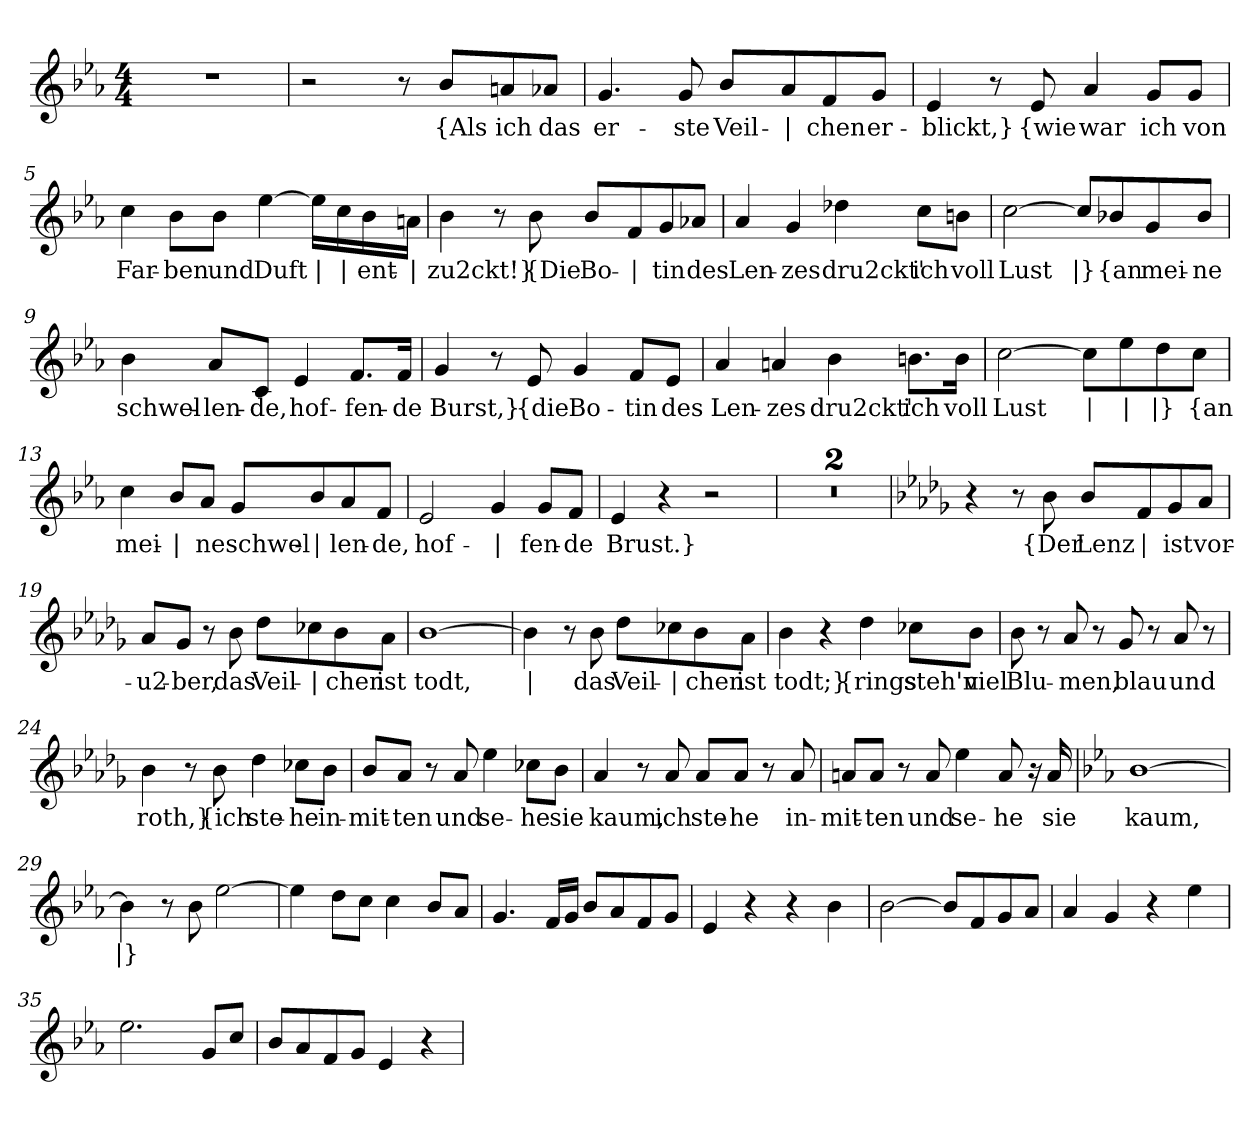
**kern	**text
*part1	*part1
*staff1	*staff1
*clefG2	*
*k[b-e-a-]	*
*M4/4	*
=1	=1
1r	.
=2	=2
2r	.
8r	.
!	!LO:LY:b
8b-/L	{Als
!	!LO:LY:b
8an/	ich
!	!LO:LY:b
8a-X/J	das
=3	=3
!	!LO:LY:b
4.g/	er-
!	!LO:LY:b
8g/	-ste
!	!LO:LY:b
8b-/L	Veil-
!	!LO:LY:b
8a-/	|
!	!LO:LY:b
8f/	-chen
!	!LO:LY:b
8g/J	er-
=4	=4
!	!LO:LY:b
4e-/	-blickt,}
8r	.
!	!LO:LY:b
8e-/	{wie
!	!LO:LY:b
4a-/	war
!	!LO:LY:b
8g/L	ich
!	!LO:LY:b
8g/J	von
!!LO:LB:g=z
=5	=5
!	!LO:LY:b
4cc\	Far-
!	!LO:LY:b
8b-\L	-ben
!	!LO:LY:b
8b-\J	und
!	!LO:LY:b
[4ee-\	Duft
!	!LO:LY:b
16ee-\LL]	|
!	!LO:LY:b
16cc\	|
!	!LO:LY:b
16b-\	ent-
!	!LO:LY:b
16an\JJ	|
=6	=6
!	!LO:LY:b
4b-\	-zu2ckt!}
8r	.
!	!LO:LY:b
8b-\	{Die
!	!LO:LY:b
8b-/L	Bo-
!	!LO:LY:b
8f/	|
!	!LO:LY:b
8g/	-tin
!	!LO:LY:b
8a-X/J	des
=7	=7
!	!LO:LY:b
4a-/	Len-
!	!LO:LY:b
4g/	-zes
!	!LO:LY:b
4dd-X\	dru2ckt'
!	!LO:LY:b
8cc\L	ich
!	!LO:LY:b
8bn\J	voll
!!LO:LB:g=z
=8	=8
!	!LO:LY:b
[2cc\	Lust
!	!LO:LY:b
8cc/L]	|}
!	!LO:LY:b
8b-X/	{an
!	!LO:LY:b
8g/	mei-
!	!LO:LY:b
8b-/J	-ne
=9	=9
!	!LO:LY:b
4b-\	schwel-
!	!LO:LY:b
8a-/L	-len-
!	!LO:LY:b
8c/J	-de,
!	!LO:LY:b
4e-/	hof-
!	!LO:LY:b
8.f/L	-fen-
!	!LO:LY:b
16f/Jk	-de
=10	=10
!	!LO:LY:b
4g/	Burst,}
8r	.
!	!LO:LY:b
8e-/	{die
!	!LO:LY:b
4g/	Bo-
!	!LO:LY:b
8f/L	-tin
!	!LO:LY:b
8e-/J	des
!!LO:LB:g=z
=11	=11
!	!LO:LY:b
4a-/	Len-
!	!LO:LY:b
4an/	-zes
!	!LO:LY:b
4b-\	dru2ckt'
!	!LO:LY:b
8.bn\L	ich
!	!LO:LY:b
16b\Jk	voll
=12	=12
!	!LO:LY:b
[2cc\	Lust
!	!LO:LY:b
8cc\L]	|
!	!LO:LY:b
8ee-\	|
!	!LO:LY:b
8dd\	|}
!	!LO:LY:b
8cc\J	{an
=13	=13
!	!LO:LY:b
4cc\	mei-
!	!LO:LY:b
8b-/L	|
!	!LO:LY:b
8a-/J	-ne
!	!LO:LY:b
8g/L	schwel-
!	!LO:LY:b
8b-/	|
!	!LO:LY:b
8a-/	-len-
!	!LO:LY:b
8f/J	-de,
=14	=14
!	!LO:LY:b
2e-/	hof-
!	!LO:LY:b
4g/	|
!	!LO:LY:b
8g/L	-fen-
!	!LO:LY:b
8f/J	-de
=15	=15
!	!LO:LY:b
4e-/	Brust.}
4r	.
2r	.
!!LO:LB:g=z
=16	=16
1r	.
=17	=17
1r	.
=18	=18
*k[b-e-a-d-g-]	*
4r	.
8r	.
!	!LO:LY:b
8b-\	{Der
!	!LO:LY:b
8b-/L	Lenz
!	!LO:LY:b
8f/	|
!	!LO:LY:b
8g-/	ist
!	!LO:LY:b
8a-/J	vor-
=19	=19
!	!LO:LY:b
8a-/L	-u2-
!	!LO:LY:b
8g-/J	-ber,
8r	.
!	!LO:LY:b
8b-\	das
!	!LO:LY:b
8dd-\L	Veil-
!	!LO:LY:b
8cc-X\	|
!	!LO:LY:b
8b-\	-chen
!	!LO:LY:b
8a-\J	ist
=20	=20
!	!LO:LY:b
[1b-	todt,
=21	=21
!	!LO:LY:b
4b-\]	|
8r	.
!	!LO:LY:b
8b-\	das
!	!LO:LY:b
8dd-\L	Veil-
!	!LO:LY:b
8cc-X\	|
!	!LO:LY:b
8b-\	-chen
!	!LO:LY:b
8a-\J	ist
!!LO:LB:g=z
=22	=22
!	!LO:LY:b
4b-\	todt;}
4r	.
!	!LO:LY:b
4dd-\	{rings
!	!LO:LY:b
8cc-X\L	steh'n
!	!LO:LY:b
8b-\J	viel
=23	=23
!	!LO:LY:b
8b-\	Blu-
8r	.
!	!LO:LY:b
8a-/	-men,
8r	.
!	!LO:LY:b
8g-/	blau
8r	.
!	!LO:LY:b
8a-/	und
8r	.
=24	=24
!	!LO:LY:b
4b-\	roth,}
8r	.
!	!LO:LY:b
8b-\	{ich
!	!LO:LY:b
4dd-\	ste-
!	!LO:LY:b
8cc-X\L	-he
!	!LO:LY:b
8b-\J	in-
=25	=25
!	!LO:LY:b
8b-/L	-mit-
!	!LO:LY:b
8a-/J	-ten
8r	.
!	!LO:LY:b
8a-/	und
!	!LO:LY:b
4ee-\	se-
!	!LO:LY:b
8cc-X\L	-he
!	!LO:LY:b
8b-\J	sie
!!LO:LB:g=z
=26	=26
!	!LO:LY:b
4a-/	kaum,
8r	.
!	!LO:LY:b
8a-/	ich
!	!LO:LY:b
8a-/L	ste-
!	!LO:LY:b
8a-/J	-he
8r	.
!	!LO:LY:b
8a-/	in-
=27	=27
!	!LO:LY:b
8an/L	-mit-
!	!LO:LY:b
8a/J	-ten
8r	.
!	!LO:LY:b
8a/	und
!	!LO:LY:b
4ee-\	se-
!	!LO:LY:b
8a/	-he
16r	.
!	!LO:LY:b
16a/	sie
=28	=28
*k[b-e-a-]	*
!	!LO:LY:b
[1b-	kaum,
=29	=29
!	!LO:LY:b
4b-\]	|}
8r	.
8b-\	.
[2ee-\	.
=30	=30
4ee-\]	.
8dd\L	.
8cc\J	.
4cc\	.
8b-/L	.
8a-/J	.
!!LO:LB:g=z
=31	=31
4.g/	.
16f/LL	.
16g/JJ	.
8b-/L	.
8a-/	.
8f/	.
8g/J	.
=32	=32
4e-/	.
4r	.
4r	.
4b-\	.
=33	=33
[2b-\	.
8b-/L]	.
8f/	.
8g/	.
8a-/J	.
=34	=34
4a-/	.
4g/	.
4r	.
4ee-\	.
=35	=35
2.ee-\	.
8g/L	.
8cc/J	.
=36	=36
8b-/L	.
8a-/	.
8f/	.
8g/J	.
4e-/	.
4r	.
=	=
*-	*-
